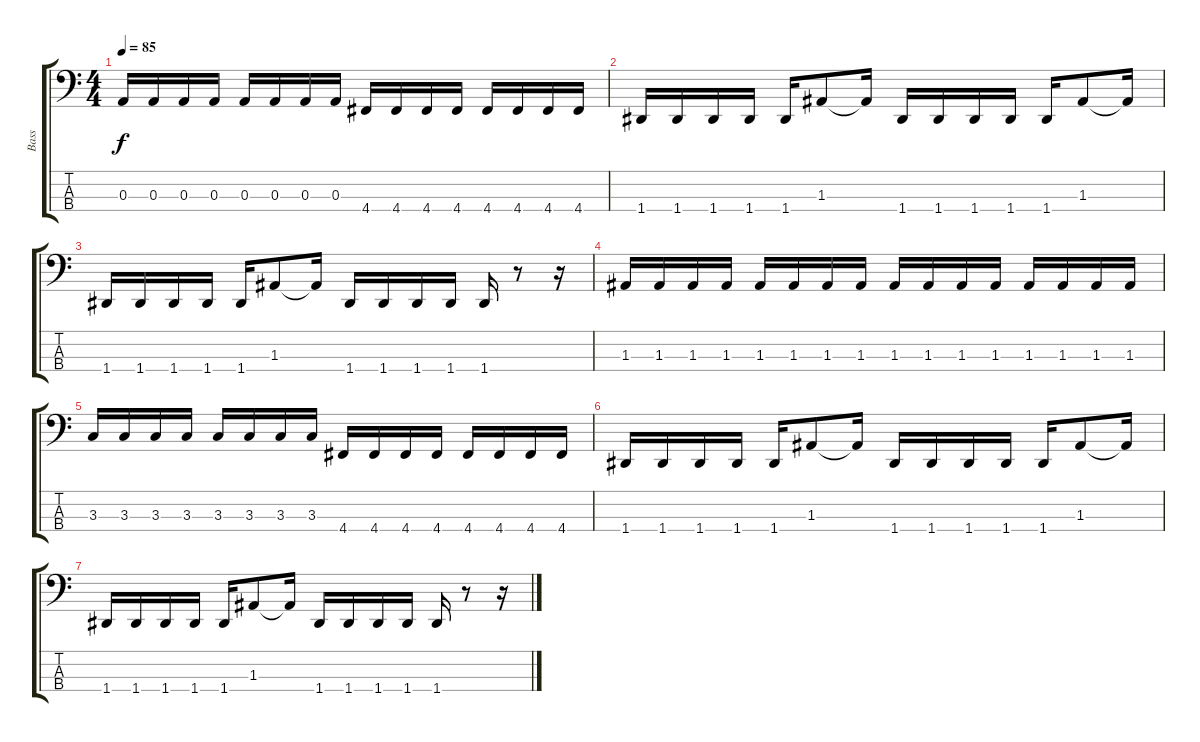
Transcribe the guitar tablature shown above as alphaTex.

\track ("Bass" "Bass") {instrument electricbasspick}
\staff {score tabs}
\tuning (G2 D2 A1 D1) {hide}
\ts (4 4)
\tempo 85
\clef f4
\ks c
0.3.16{dy f} 0.3.16 0.3.16 0.3.16 0.3.16 0.3.16 0.3.16 0.3.16 4.4.16 4.4.16 4.4.16 4.4.16 4.4.16 4.4.16 4.4.16 4.4.16 |
1.4.16 1.4.16 1.4.16 1.4.16 1.4.16 1.3.8 1.3{t}.16 1.4.16 1.4.16 1.4.16 1.4.16 1.4.16 1.3.8 1.3{t}.16 |
1.4.16 1.4.16 1.4.16 1.4.16 1.4.16 1.3.8 1.3{t}.16 1.4.16 1.4.16 1.4.16 1.4.16 1.4.16 r.8 r.16 |
1.3.16 1.3.16 1.3.16 1.3.16 1.3.16 1.3.16 1.3.16 1.3.16 1.3.16 1.3.16 1.3.16 1.3.16 1.3.16 1.3.16 1.3.16 1.3.16 |
3.3.16 3.3.16 3.3.16 3.3.16 3.3.16 3.3.16 3.3.16 3.3.16 4.4.16 4.4.16 4.4.16 4.4.16 4.4.16 4.4.16 4.4.16 4.4.16 |
1.4.16 1.4.16 1.4.16 1.4.16 1.4.16 1.3.8 1.3{t}.16 1.4.16 1.4.16 1.4.16 1.4.16 1.4.16 1.3.8 1.3{t}.16 |
1.4.16 1.4.16 1.4.16 1.4.16 1.4.16 1.3.8 1.3{t}.16 1.4.16 1.4.16 1.4.16 1.4.16 1.4.16 r.8 r.16
